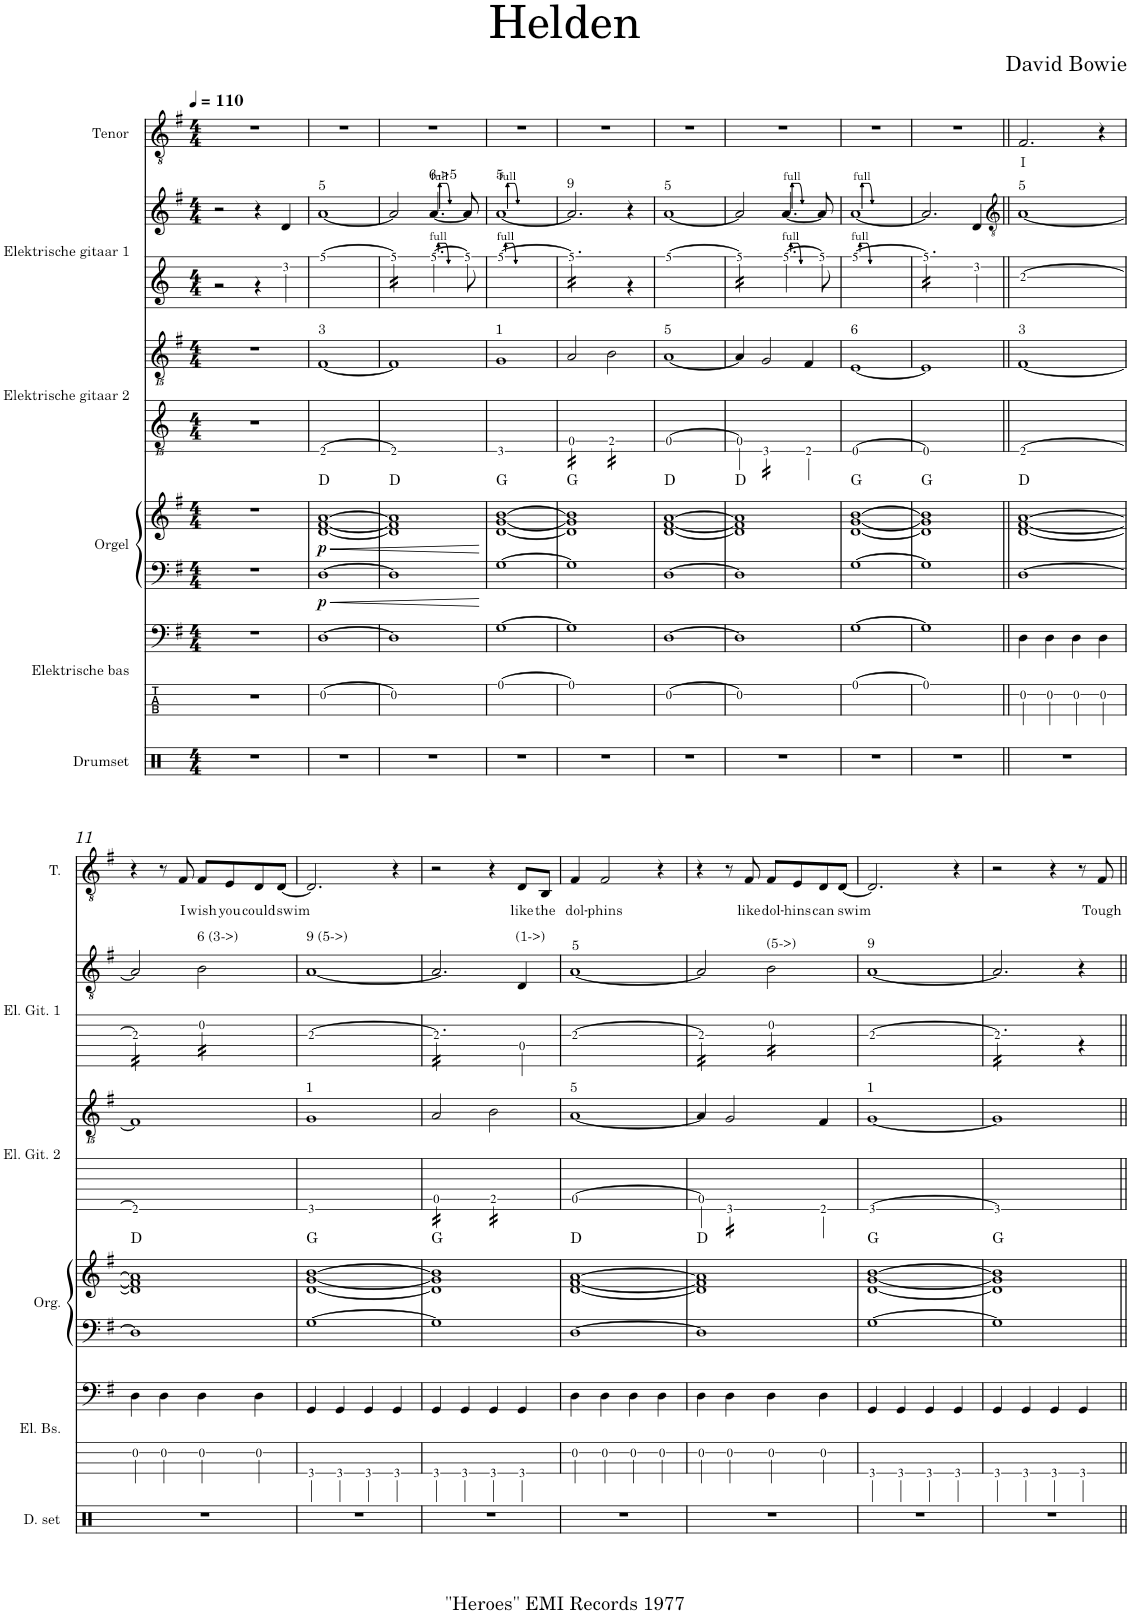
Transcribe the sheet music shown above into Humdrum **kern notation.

**kern	**kern	**kern	**kern	**kern	**dynam	**harte	**kern	**kern	**kern	**kern	**kern	**text
*part6	*part5	*part5	*part4	*part4	*part4	*part4	*part3	*part3	*part2	*part2	*part1	*part1
*staff10	*staff9	*staff8	*staff7	*staff6	*staff6/7	*	*staff5	*staff4	*staff3	*staff2	*staff1	*staff1
*I"Drumset	*I"Elektrische bas	*	*I"Orgel	*	*	*	*I"Elektrische gitaar 2	*	*I"Elektrische gitaar 1	*	*I"Tenor	*
*I'D. set	*I'El. Bs.	*	*I'Org.	*	*	*	*I'El. Git. 2	*	*I'El. Git. 1	*	*I'T.	*
*	*stria4	*	*	*	*	*	*stria6	*	*stria6	*	*	*
*clefX	*	*clefF4	*clefF4	*clefG2	*	*	*clefGvv2	*clefGvv2	*clefG2	*clefG2	*clefGv2	*
*	*Trd7c12	*Trd7c12	*	*	*	*	*	*	*	*	*	*
*k[]	*k[f#]	*k[f#]	*k[f#]	*k[f#]	*	*	*k[f#]	*k[f#]	*k[f#]	*k[f#]	*k[f#]	*
*M4/4	*M4/4	*M4/4	*M4/4	*M4/4	*	*	*M4/4	*M4/4	*M4/4	*M4/4	*M4/4	*
*MM110	*MM110	*MM110	*MM110	*MM110	*	*	*MM110	*MM110	*MM110	*MM110	*MM110	*
=1	=1	=1	=1	=1	=1	=1	=1	=1	=1	=1	=1	=1
1r	1r	1r	1r	1r	.	.	1r	1r	2r	2r	1r	.
.	.	.	.	.	.	.	.	.	4r	4r	.	.
.	.	.	.	.	.	.	.	.	4d\	4d/	.	.
=2	=2	=2	=2	=2	=2	=2	=2	=2	=2	=2	=2	=2
!	!	!	!	!	!	!	!	!	!	!LO:TX:a:t=5	!	!
!	!	!	!	!	!	!	!	!LO:TX:a:t=3	!	!	!	!
!	!	!	!	!	!LO:HP:b	!	!	!	!	!	!	!
!	!	!	!	!	!LO:DY:n=1:b=2	!	!	!	!	!	!	!
!	!	!	!	!	!LO:DY:n=2:b	!	!	!	!	!	!	!
1r	[1D	[1D	[1D	[1d [1f# [1a	< p p	D:maj	[1FF#	[1FF#	[1a	[1a	1r	.
=3	=3	=3	=3	=3	=3	=3	=3	=3	=3	=3	=3	=3
1r	1D]	1D]	1D]	1d] 1f#] 1a]	.	D:maj	1FF#]	1FF#]	2a\]	2a/]	1r	.
!	!	!	!	!	!	!	!	!	!	!LO:TX:a:t=6->5	!	!
.	.	.	.	.	.	.	.	.	[4.a\	[4.a/	.	.
.	.	.	.	.	.	.	.	.	8a\]	8a/]	.	.
.	.	.	.	.	[	.	.	.	.	.	.	.
=4	=4	=4	=4	=4	=4	=4	=4	=4	=4	=4	=4	=4
!	!	!	!	!	!	!	!	!	!	!LO:TX:a:t=5	!	!
!	!	!	!	!	!	!	!	!LO:TX:a:t=1	!	!	!	!
1r	[1G	[1G	[1G	[1d [1g [1b	.	G:maj	1GG	1GG	[1a	[1a	1r	.
=5	=5	=5	=5	=5	=5	=5	=5	=5	=5	=5	=5	=5
!	!	!	!	!	!	!	!	!	!	!LO:TX:a:t=9	!	!
1r	1G]	1G]	1G]	1d] 1g] 1b]	.	G:maj	2AA\	2AA/	2.a\]	2.a/]	1r	.
.	.	.	.	.	.	.	2BB\	2BB\	.	.	.	.
.	.	.	.	.	.	.	.	.	4r	4r	.	.
=6	=6	=6	=6	=6	=6	=6	=6	=6	=6	=6	=6	=6
!	!	!	!	!	!	!	!	!	!	!LO:TX:a:t=5	!	!
!	!	!	!	!	!	!	!	!LO:TX:a:t=5	!	!	!	!
1r	[1D	[1D	[1D	[1d [1f# [1a	.	D:maj	[1AA	[1AA	[1a	[1a	1r	.
=7	=7	=7	=7	=7	=7	=7	=7	=7	=7	=7	=7	=7
1r	1D]	1D]	1D]	1d] 1f#] 1a]	.	D:maj	4AA\]	4AA/]	2a\]	2a/]	1r	.
.	.	.	.	.	.	.	2GG\	2GG/	.	.	.	.
.	.	.	.	.	.	.	.	.	[4.a\	[4.a/	.	.
.	.	.	.	.	.	.	4FF#\	4FF#/	.	.	.	.
.	.	.	.	.	.	.	.	.	8a\]	8a/]	.	.
=8	=8	=8	=8	=8	=8	=8	=8	=8	=8	=8	=8	=8
!	!	!	!	!	!	!	!	!LO:TX:a:t=6	!	!	!	!
1r	[1G	[1G	[1G	[1d [1g [1b	.	G:maj	[1EE	[1EE	[1a	[1a	1r	.
=9	=9	=9	=9	=9	=9	=9	=9	=9	=9	=9	=9	=9
1r	1G]	1G]	1G]	1d] 1g] 1b]	.	G:maj	1EE]	1EE]	2.a\]	2.a/]	1r	.
.	.	.	.	.	.	.	.	.	4d\	4d/	.	.
=10||	=10||	=10||	=10||	=10||	=10||	=10||	=10||	=10||	=10||	=10||	=10||	=10||
*	*	*	*	*	*	*	*	*	*clefGv2	*clefGv2	*	*
!	!	!	!	!	!	!	!	!	!	!LO:TX:a:t=5	!	!
!	!	!	!	!	!	!	!	!LO:TX:a:t=3	!	!	!	!
!	!	!	!	!	!	!	!	!	!	!	!	!LO:LY:b
1r	4D\	4D\	[1D	[1d [1f# [1a	.	D:maj	[1FF#	[1FF#	[1A	[1A	2.F#/	I
.	4D\	4D\	.	.	.	.	.	.	.	.	.	.
.	4D\	4D\	.	.	.	.	.	.	.	.	.	.
.	4D\	4D\	.	.	.	.	.	.	.	.	4r	.
!!LO:LB:g=z
=11	=11	=11	=11	=11	=11	=11	=11	=11	=11	=11	=11	=11
1r	4D\	4D\	1D]	1d] 1f#] 1a]	.	D:maj	1FF#]	1FF#]	2A\]	2A/]	4r	.
.	4D\	4D\	.	.	.	.	.	.	.	.	8r	.
!	!	!	!	!	!	!	!	!	!	!	!	!LO:LY:b
.	.	.	.	.	.	.	.	.	.	.	8F#/	I
!	!	!	!	!	!	!	!	!	!	!LO:TX:a:t=6 (3->)	!	!
!	!	!	!	!	!	!	!	!	!	!	!	!LO:LY:b
.	4D\	4D\	.	.	.	.	.	.	2B\	2B\	8F#/L	wish
!	!	!	!	!	!	!	!	!	!	!	!	!LO:LY:b
.	.	.	.	.	.	.	.	.	.	.	8E/	you
!	!	!	!	!	!	!	!	!	!	!	!	!LO:LY:b
.	4D\	4D\	.	.	.	.	.	.	.	.	8D/	could
!	!	!	!	!	!	!	!	!	!	!	!	!LO:LY:b
.	.	.	.	.	.	.	.	.	.	.	[8D/J	swim
=12	=12	=12	=12	=12	=12	=12	=12	=12	=12	=12	=12	=12
!	!	!	!	!	!	!	!	!	!	!LO:TX:a:t=9 (5->)	!	!
!	!	!	!	!	!	!	!	!LO:TX:a:t=1	!	!	!	!
1r	4GG\	4GG/	[1G	[1d [1g [1b	.	G:maj	1GG	1GG	[1A	[1A	2.D/]	.
.	4GG\	4GG/	.	.	.	.	.	.	.	.	.	.
.	4GG\	4GG/	.	.	.	.	.	.	.	.	.	.
.	4GG\	4GG/	.	.	.	.	.	.	.	.	4r	.
=13	=13	=13	=13	=13	=13	=13	=13	=13	=13	=13	=13	=13
1r	4GG\	4GG/	1G]	1d] 1g] 1b]	.	G:maj	2AA\	2AA/	2.A\]	2.A/]	2r	.
.	4GG\	4GG/	.	.	.	.	.	.	.	.	.	.
.	4GG\	4GG/	.	.	.	.	2BB\	2BB\	.	.	4r	.
!	!	!	!	!	!	!	!	!	!	!LO:TX:a:t=(1->)	!	!
!	!	!	!	!	!	!	!	!	!	!	!	!LO:LY:b
.	4GG\	4GG/	.	.	.	.	.	.	4D\	4D/	8D/L	like
!	!	!	!	!	!	!	!	!	!	!	!	!LO:LY:b
.	.	.	.	.	.	.	.	.	.	.	8BB/J	the
=14	=14	=14	=14	=14	=14	=14	=14	=14	=14	=14	=14	=14
!	!	!	!	!	!	!	!	!	!	!LO:TX:a:t=5	!	!
!	!	!	!	!	!	!	!	!LO:TX:a:t=5	!	!	!	!
!	!	!	!	!	!	!	!	!	!	!	!	!LO:LY:b
1r	4D\	4D\	[1D	[1d [1f# [1a	.	D:maj	[1AA	[1AA	[1A	[1A	4F#/	dol-
!	!	!	!	!	!	!	!	!	!	!	!	!LO:LY:b
.	4D\	4D\	.	.	.	.	.	.	.	.	2F#/	-phins
.	4D\	4D\	.	.	.	.	.	.	.	.	.	.
.	4D\	4D\	.	.	.	.	.	.	.	.	4r	.
=15	=15	=15	=15	=15	=15	=15	=15	=15	=15	=15	=15	=15
1r	4D\	4D\	1D]	1d] 1f#] 1a]	.	D:maj	4AA\]	4AA/]	2A\]	2A/]	4r	.
.	4D\	4D\	.	.	.	.	2GG\	2GG/	.	.	8r	.
!	!	!	!	!	!	!	!	!	!	!	!	!LO:LY:b
.	.	.	.	.	.	.	.	.	.	.	8F#/	like
!	!	!	!	!	!	!	!	!	!	!LO:TX:a:t=(5->)	!	!
!	!	!	!	!	!	!	!	!	!	!	!	!LO:LY:b
.	4D\	4D\	.	.	.	.	.	.	2B\	2B\	8F#/L	dol-
!	!	!	!	!	!	!	!	!	!	!	!	!LO:LY:b
.	.	.	.	.	.	.	.	.	.	.	8E/	-hins
!	!	!	!	!	!	!	!	!	!	!	!	!LO:LY:b
.	4D\	4D\	.	.	.	.	4FF#\	4FF#/	.	.	8D/	can
!	!	!	!	!	!	!	!	!	!	!	!	!LO:LY:b
.	.	.	.	.	.	.	.	.	.	.	[8D/J	swim
=16	=16	=16	=16	=16	=16	=16	=16	=16	=16	=16	=16	=16
!	!	!	!	!	!	!	!	!	!	!LO:TX:a:t=9	!	!
!	!	!	!	!	!	!	!	!LO:TX:a:t=1	!	!	!	!
1r	4GG\	4GG/	[1G	[1d [1g [1b	.	G:maj	[1GG	[1GG	[1A	[1A	2.D/]	.
.	4GG\	4GG/	.	.	.	.	.	.	.	.	.	.
.	4GG\	4GG/	.	.	.	.	.	.	.	.	.	.
.	4GG\	4GG/	.	.	.	.	.	.	.	.	4r	.
=17	=17	=17	=17	=17	=17	=17	=17	=17	=17	=17	=17	=17
1r	4GG\	4GG/	1G]	1d] 1g] 1b]	.	G:maj	1GG]	1GG]	2.A\]	2.A/]	2r	.
.	4GG\	4GG/	.	.	.	.	.	.	.	.	.	.
.	4GG\	4GG/	.	.	.	.	.	.	.	.	4r	.
.	4GG\	4GG/	.	.	.	.	.	.	4r	4r	8r	.
!	!	!	!	!	!	!	!	!	!	!	!	!LO:LY:b
.	.	.	.	.	.	.	.	.	.	.	8F#/	Tough
=||	=||	=||	=||	=||	=||	=||	=||	=||	=||	=||	=||	=||
*-	*-	*-	*-	*-	*-	*-	*-	*-	*-	*-	*-	*-
